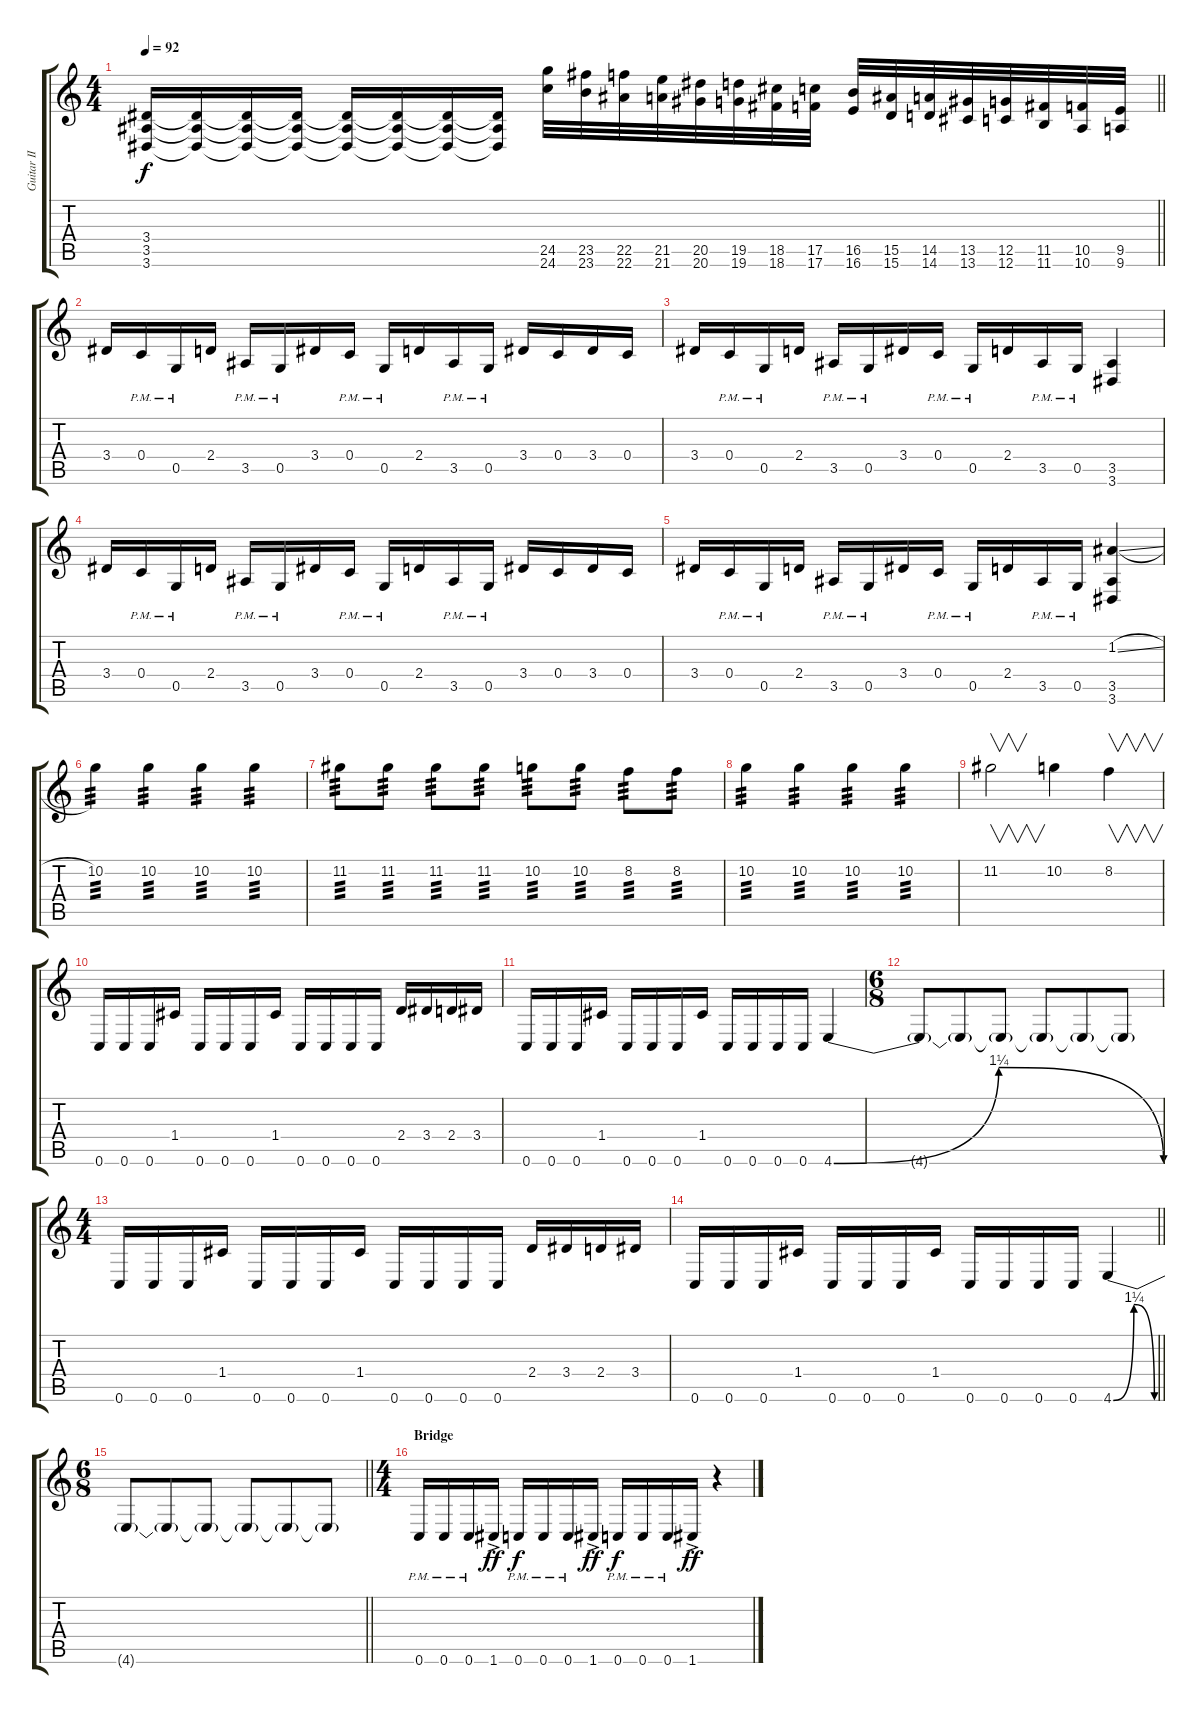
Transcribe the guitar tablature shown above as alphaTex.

\track ("Guitar II" "Guitar II") {solo instrument distortionguitar}
\staff {score tabs}
\tuning (D4 A3 F3 C3 G2 C2) {hide}
\ts (4 4)
\tempo 92
\clef g2
\barLineRight lightlight
\ks c
(3.4{t} 3.5{t} 3.6{t}).16{dy f} (3.4{t} 3.5{t} 3.6{t}).16 (3.4{t} 3.5{t} 3.6{t}).16 (3.4{t} 3.5{t} 3.6{t}).16 (3.4{t} 3.5{t} 3.6{t}).16 (3.4{t} 3.5{t} 3.6{t}).16 (3.4{t} 3.5{t} 3.6{t}).16 (3.4{t} 3.5{t} 3.6{t}).16 (24.5 24.6).32{instrument guitarfretnoise} (23.5 23.6).32 (22.5 22.6).32 (21.5 21.6).32 (20.5 20.6).32 (19.5 19.6).32 (18.5 18.6).32 (17.5 17.6).32 (16.5 16.6).32 (15.5 15.6).32 (14.5 14.6).32 (13.5 13.6).32 (12.5 12.6).32 (11.5 11.6).32 (10.5 10.6).32 (9.5 9.6).32 |
3.4.16{instrument distortionguitar} 0.4{pm}.16 0.5{pm}.16 2.4.16 3.5{pm}.16 0.5{pm}.16 3.4.16 0.4{pm}.16 0.5{pm}.16 2.4.16 3.5{pm}.16 0.5{pm}.16 3.4.16 0.4.16 3.4.16 0.4.16 |
3.4.16 0.4{pm}.16 0.5{pm}.16 2.4.16 3.5{pm}.16 0.5{pm}.16 3.4.16 0.4{pm}.16 0.5{pm}.16 2.4.16 3.5{pm}.16 0.5{pm}.16 (3.5 3.6).4 |
3.4.16 0.4{pm}.16 0.5{pm}.16 2.4.16 3.5{pm}.16 0.5{pm}.16 3.4.16 0.4{pm}.16 0.5{pm}.16 2.4.16 3.5{pm}.16 0.5{pm}.16 3.4.16 0.4.16 3.4.16 0.4.16 |
3.4.16{instrument distortionguitar} 0.4{pm}.16 0.5{pm}.16 2.4.16 3.5{pm}.16 0.5{pm}.16 3.4.16 0.4{pm}.16 0.5{pm}.16 2.4.16 3.5{pm}.16 0.5{pm}.16 (1.2{sl} 3.5 3.6).4 |
10.2.4{tp 3} 10.2.4{tp 3} 10.2.4{tp 3} 10.2.4{tp 3} |
11.2.8{tp 3} 11.2.8{tp 3} 11.2.8{tp 3} 11.2.8{tp 3} 10.2.8{tp 3} 10.2.8{tp 3} 8.2.8{tp 3} 8.2.8{tp 3} |
10.2.4{tp 3} 10.2.4{tp 3} 10.2.4{tp 3} 10.2.4{tp 3} |
11.2.2{v} 10.2.4 8.2.4{v} |
0.6.16 0.6.16 0.6.16 1.4.16 0.6.16 0.6.16 0.6.16 1.4.16 0.6.16 0.6.16 0.6.16 0.6.16 2.4.16 3.4.16 2.4.16 3.4.16 |
0.6.16 0.6.16 0.6.16 1.4.16 0.6.16 0.6.16 0.6.16 1.4.16 0.6.16 0.6.16 0.6.16 0.6.16 4.6{be (bendrelease 0 0 5 5 10 5 60 0)}.4 |
\ts (6 8)
4.6{t}.8 4.6{t}.8 4.6{t}.8 4.6{t}.8 4.6{t}.8 4.6{t}.8 |
\ts (4 4)
0.6.16 0.6.16 0.6.16 1.4.16 0.6.16 0.6.16 0.6.16 1.4.16 0.6.16 0.6.16 0.6.16 0.6.16 2.4.16 3.4.16 2.4.16 3.4.16 |
\barLineRight lightlight
0.6.16 0.6.16 0.6.16 1.4.16 0.6.16 0.6.16 0.6.16 1.4.16 0.6.16 0.6.16 0.6.16 0.6.16 4.6{be (bendrelease 0 0 5 5 10 5 60 0)}.4 |
\ts (6 8)
\barLineRight lightlight
4.6{t}.8 4.6{t}.8 4.6{t}.8 4.6{t}.8 4.6{t}.8 4.6{t}.8 |
\ts (4 4)
\section ("" "Bridge")
0.6{pm}.16 0.6{pm}.16 0.6{pm}.16 1.6{ac}.16{dy ff} 0.6{pm}.16{dy f} 0.6{pm}.16 0.6{pm}.16 1.6{ac}.16{dy ff} 0.6{pm}.16{dy f} 0.6{pm}.16 0.6{pm}.16 1.6{ac}.16{dy ff} r.4
